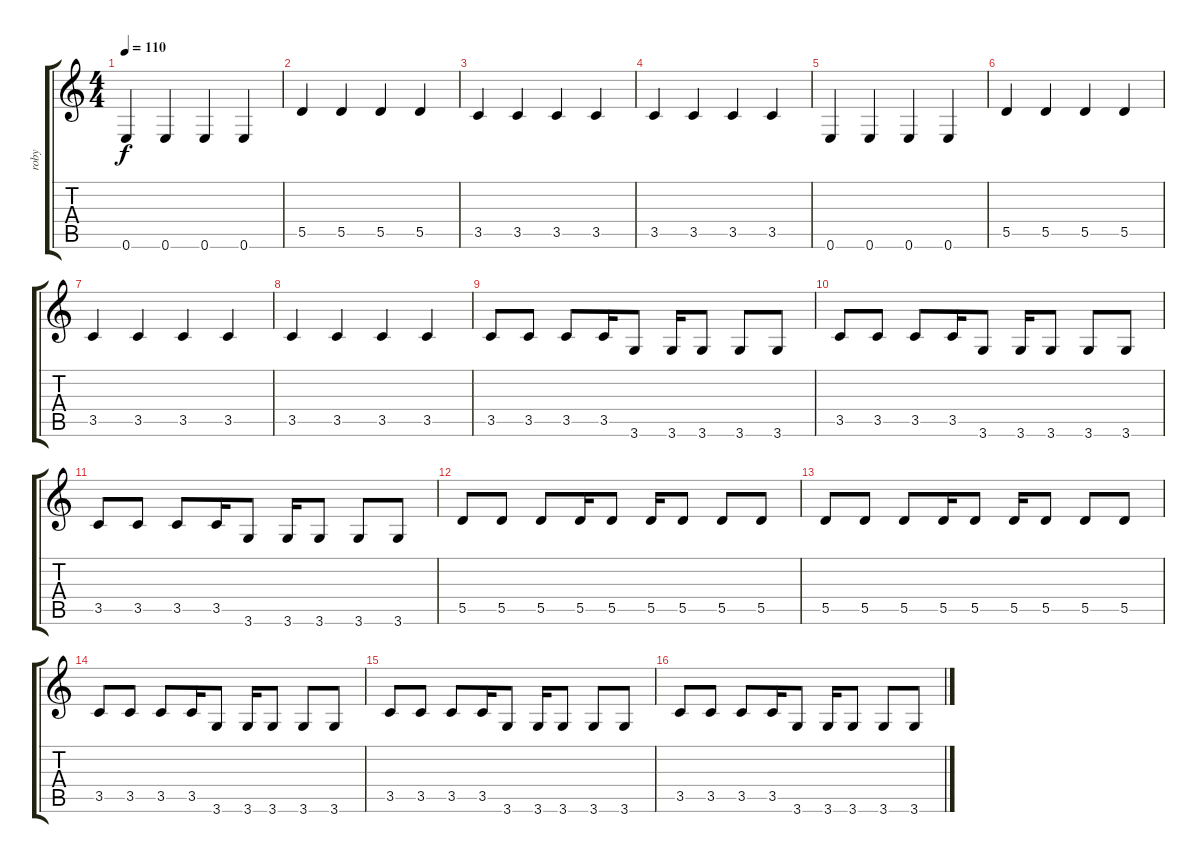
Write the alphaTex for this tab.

\track ("roby" "roby") {instrument electricbasspick}
\staff {score tabs}
\tuning (E4 B3 G3 D3 A2 E2) {hide}
\ts (4 4)
\tempo 110
\clef g2
\ks c
0.6.4{dy f} 0.6.4 0.6.4 0.6.4 |
5.5.4 5.5.4 5.5.4 5.5.4 |
3.5.4 3.5.4 3.5.4 3.5.4 |
3.5.4 3.5.4 3.5.4 3.5.4 |
0.6.4 0.6.4 0.6.4 0.6.4 |
5.5.4 5.5.4 5.5.4 5.5.4 |
3.5.4 3.5.4 3.5.4 3.5.4 |
3.5.4 3.5.4 3.5.4 3.5.4 |
3.5.8 3.5.8 3.5.8 3.5.16 3.6.8 3.6.16 3.6.8 3.6.8 3.6.8 |
3.5.8 3.5.8 3.5.8 3.5.16 3.6.8 3.6.16 3.6.8 3.6.8 3.6.8 |
3.5.8 3.5.8 3.5.8 3.5.16 3.6.8 3.6.16 3.6.8 3.6.8 3.6.8 |
5.5.8 5.5.8 5.5.8 5.5.16 5.5.8 5.5.16 5.5.8 5.5.8 5.5.8 |
5.5.8 5.5.8 5.5.8 5.5.16 5.5.8 5.5.16 5.5.8 5.5.8 5.5.8 |
3.5.8 3.5.8 3.5.8 3.5.16 3.6.8 3.6.16 3.6.8 3.6.8 3.6.8 |
3.5.8 3.5.8 3.5.8 3.5.16 3.6.8 3.6.16 3.6.8 3.6.8 3.6.8 |
3.5.8 3.5.8 3.5.8 3.5.16 3.6.8 3.6.16 3.6.8 3.6.8 3.6.8
